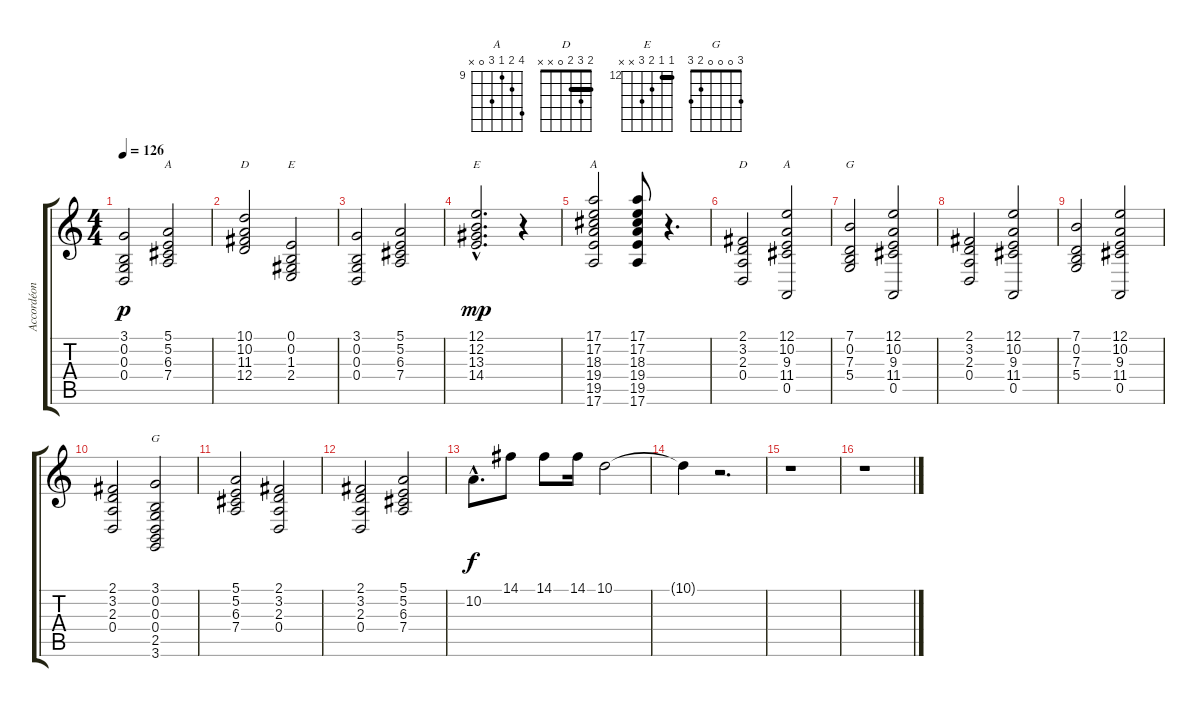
\track ("Accordéon" "Accordéon") {instrument accordion}
\staff {score tabs}
\tuning (E4 B3 G3 D3 A2 E2) {hide}
\chord ("A" 5 5 6 7 x x) {firstfret 5 barre 5}
\chord ("D" 10 10 11 12 x x) {firstfret 10 barre 10}
\chord ("E" 0 0 1 2 x x)
\chord ("E" 12 12 13 14 x x) {firstfret 12 barre 12}
\chord ("A" 17 17 18 19 19 17) {firstfret 17 barre 17}
\chord ("D" 2 3 2 0 x x) {barre 2}
\chord ("A" 12 10 9 11 0 x) {firstfret 9}
\chord ("G" 7 0 7 5 x x) {firstfret 5}
\chord ("G" 3 0 0 0 2 3)
\ts (4 4)
\tempo 126
\clef g2
\ks c
(3.1 0.2 0.3 0.4).2{dy p} (5.1 5.2 6.3 7.4).2{ch "A"} |
(10.1 10.2 11.3 12.4).2{ch "D"} (0.1 0.2 1.3 2.4).2{ch "E"} |
(3.1 0.2 0.3 0.4).2 (5.1 5.2 6.3 7.4).2 |
(12.1{hac} 12.2{hac} 13.3{hac} 14.4{hac}).2{d ch "E" dy mp} r.4 |
(17.1 17.2 18.3 19.4 19.5 17.6).2{ch "A"} (17.1 17.2 18.3 19.4 19.5 17.6).8 r.4{d} |
(2.1 3.2 2.3 0.4).2{ch "D"} (12.1 10.2 9.3 11.4 0.5).2{ch "A"} |
(7.1 0.2 7.3 5.4).2{ch "G"} (12.1 10.2 9.3 11.4 0.5).2 |
(2.1 3.2 2.3 0.4).2 (12.1 10.2 9.3 11.4 0.5).2 |
(7.1 0.2 7.3 5.4).2 (12.1 10.2 9.3 11.4 0.5).2 |
(2.1 3.2 2.3 0.4).2 (3.1 0.2 0.3 0.4 2.5 3.6).2{ch "G"} |
(5.1 5.2 6.3 7.4).2 (2.1 3.2 2.3 0.4).2 |
(2.1 3.2 2.3 0.4).2 (5.1 5.2 6.3 7.4).2 |
10.2{hac}.8{d dy f} 14.1.8 14.1.8 14.1.16 10.1.2 |
10.1{t}.4 r.2{d} |
r.1 |
r.1
